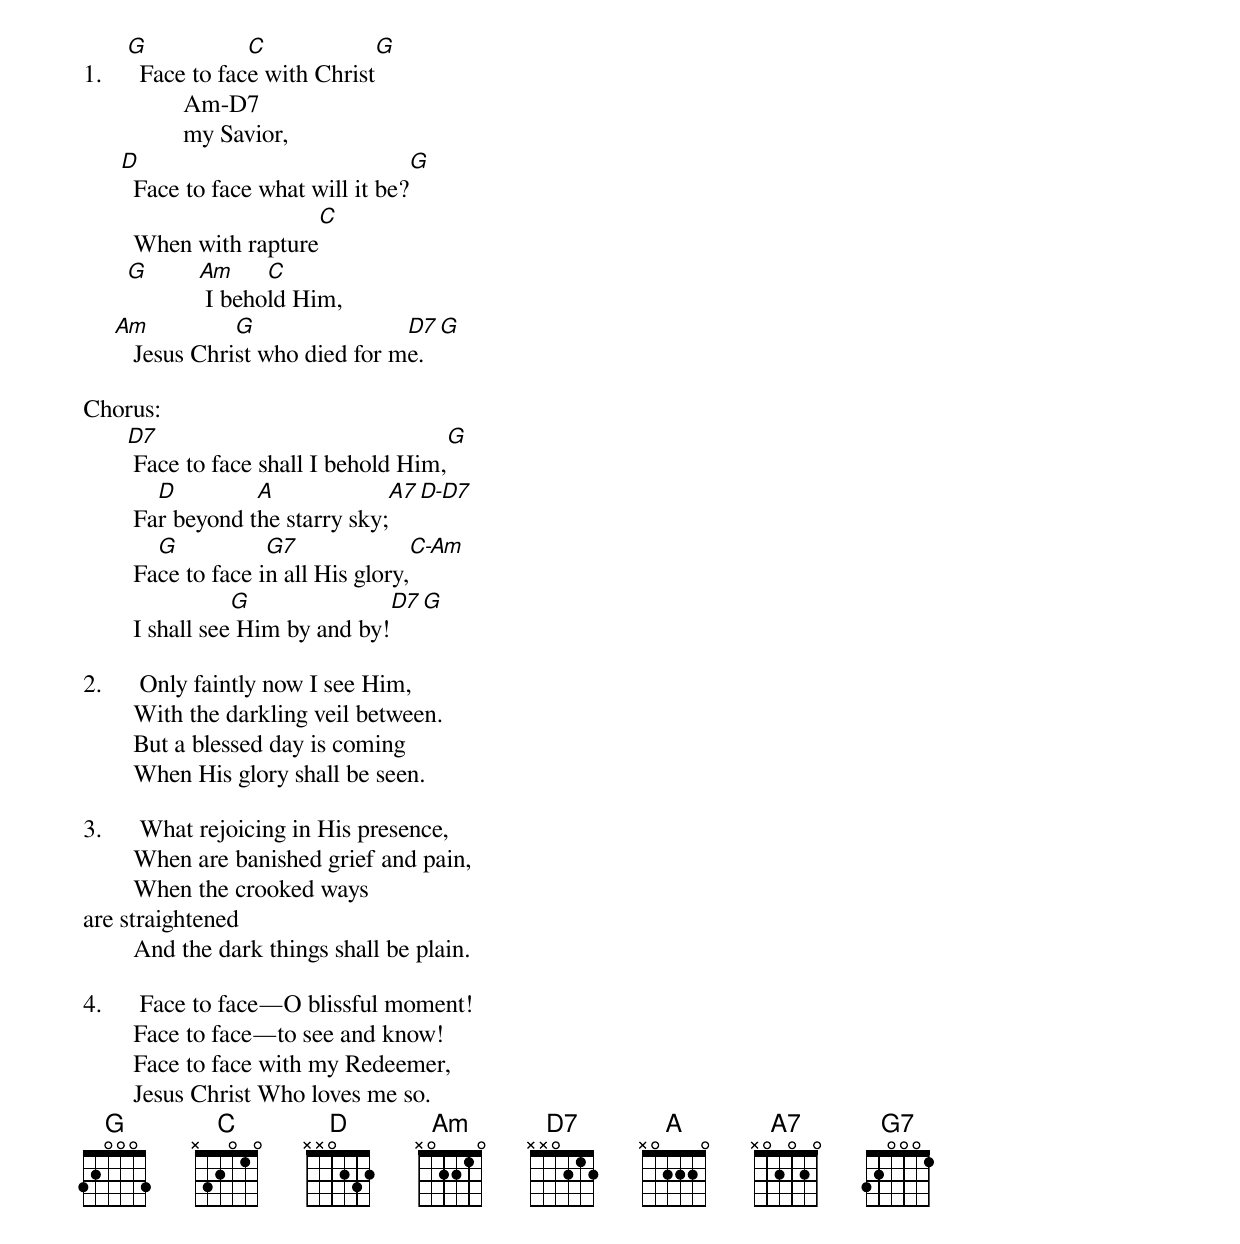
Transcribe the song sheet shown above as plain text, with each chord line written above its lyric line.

      G            C                       G
1.	Face to face with Christ
                Am-D7
		my Savior,
      D                                              G
	Face to face what will it be?
                              C
	When with rapture
       G       Am     C
		I behold Him,
     Am           G                D7            G
	Jesus Christ who died for me.

Chorus:
       D7                                 G
	Face to face shall I behold Him,
	  D         A                 A7         D-D7
	Far beyond the starry sky;
	  G           G7                           C-Am
	Face to face in all His glory,
                   G                   D7      G
	I shall see Him by and by!

2.	Only faintly now I see Him,
	With the darkling veil between.
	But a blessed day is coming
	When His glory shall be seen.

3.	What rejoicing in His presence,
	When are banished grief and pain,
	When the crooked ways
are straightened
	And the dark things shall be plain.

4.	Face to face—O blissful moment!
	Face to face—to see and know!
	Face to face with my Redeemer,
	Jesus Christ Who loves me so.
